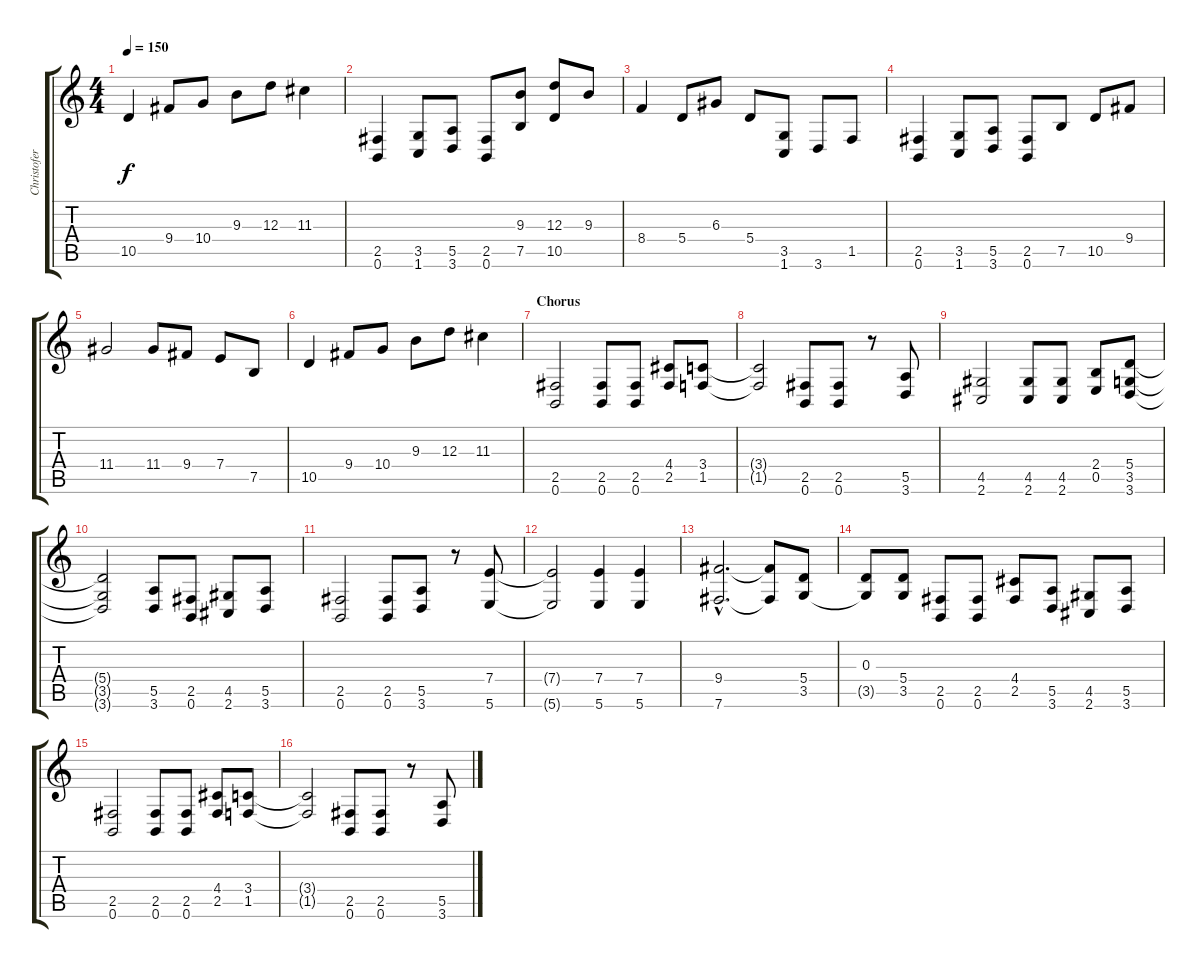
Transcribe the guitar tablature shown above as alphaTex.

\track ("Christofer" "Christofer") {instrument distortionguitar}
\staff {score tabs}
\tuning (B3 Gb3 D3 A2 E2 B1) {hide}
\ts (4 4)
\tempo 150
\clef g2
\ks c
10.5.4{dy f} 9.4.8 10.4.8 9.3.8 12.3.8 11.3.4 |
(2.5 0.6).4 (3.5 1.6).8 (5.5 3.6).8 (2.5 0.6).8 (9.3 7.5).8 (12.3 10.5).8 9.3.8 |
8.4.4 5.4.8 6.3.8 5.4.8 (3.5 1.6).8 3.6.8 1.5.8 |
(2.5 0.6).4 (3.5 1.6).8 (5.5 3.6).8 (2.5 0.6).8 7.5.8 10.5.8 9.4.8 |
11.4.2 11.4.8 9.4.8 7.4.8 7.5.8 |
10.5.4 9.4.8 10.4.8 9.3.8 12.3.8 11.3.4 |
\section ("" "Chorus")
(2.5 0.6).2 (2.5 0.6).8 (2.5 0.6).8 (4.4 2.5).8 (3.4 1.5).8 |
(3.4{t} 1.5{t}).2 (2.5 0.6).8 (2.5 0.6).8 r.8 (5.5 3.6).8 |
(4.5 2.6).2 (4.5 2.6).8 (4.5 2.6).8 (2.4 0.5).8 (5.4 3.5 3.6).8 |
(5.4{t} 3.5{t} 3.6{t}).2 (5.5 3.6).8 (2.5 0.6).8 (4.5 2.6).8 (5.5 3.6).8 |
(2.5 0.6).2 (2.5 0.6).8 (5.5 3.6).8 r.8 (7.4 5.6).8 |
(7.4{t} 5.6{t}).2 (7.4 5.6).4 (7.4 5.6).4 |
(9.4{hac} 7.6{hac}).2{d} (9.4{t} 7.6{t}).8 (5.4 3.5).8 |
(0.3 3.5{t}).8 (5.4 3.5).8 (2.5 0.6).8 (2.5 0.6).8 (4.4 2.5).8 (5.5 3.6).8 (4.5 2.6).8 (5.5 3.6).8 |
(2.5 0.6).2 (2.5 0.6).8 (2.5 0.6).8 (4.4 2.5).8 (3.4 1.5).8 |
(3.4{t} 1.5{t}).2 (2.5 0.6).8 (2.5 0.6).8 r.8 (5.5 3.6).8
